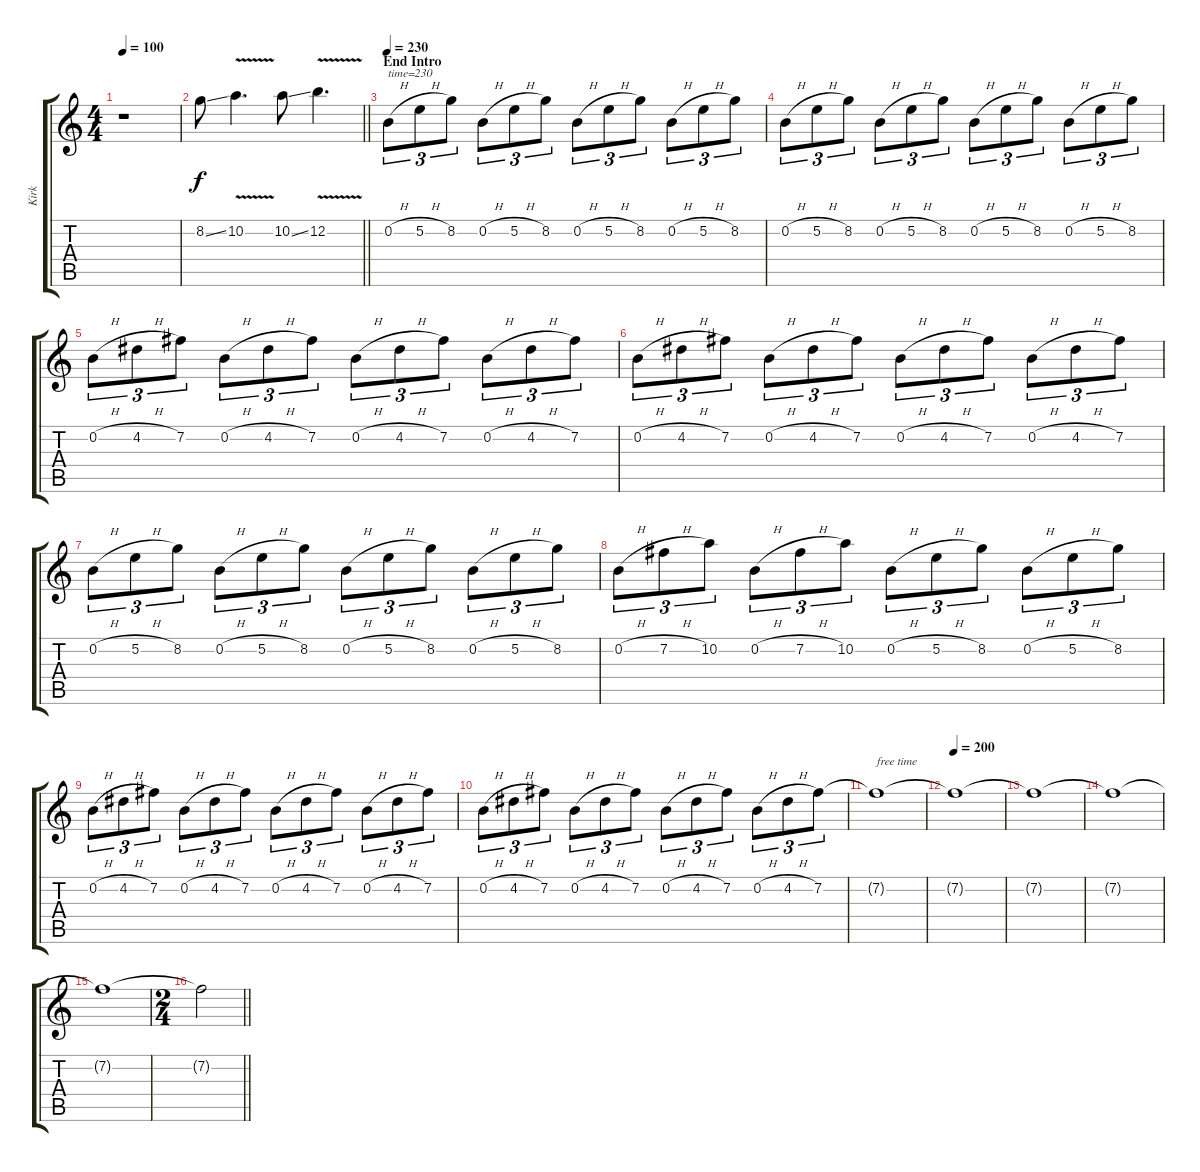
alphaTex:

\track ("Kirk" "Kirk") {instrument distortionguitar}
\staff {score tabs}
\tuning (E4 B3 G3 D3 A2 E2) {hide}
\ts (4 4)
\tempo 100
\clef g2
\ks c
r.1{dy mf} |
\barLineRight lightlight
8.2{ss}.8{dy f} 10.2{v}.4{d} 10.2{ss}.8 12.2{v}.4{d} |
\section ("" "End Intro")
\tempo 230
0.2{h}.8{tu (3 2) txt "time=230"} 5.2{h}.8{tu (3 2)} 8.2.8{tu (3 2)} 0.2{h}.8{tu (3 2)} 5.2{h}.8{tu (3 2)} 8.2.8{tu (3 2)} 0.2{h}.8{tu (3 2)} 5.2{h}.8{tu (3 2)} 8.2.8{tu (3 2)} 0.2{h}.8{tu (3 2)} 5.2{h}.8{tu (3 2)} 8.2.8{tu (3 2)} |
0.2{h}.8{tu (3 2)} 5.2{h}.8{tu (3 2)} 8.2.8{tu (3 2)} 0.2{h}.8{tu (3 2)} 5.2{h}.8{tu (3 2)} 8.2.8{tu (3 2)} 0.2{h}.8{tu (3 2)} 5.2{h}.8{tu (3 2)} 8.2.8{tu (3 2)} 0.2{h}.8{tu (3 2)} 5.2{h}.8{tu (3 2)} 8.2.8{tu (3 2)} |
0.2{h}.8{tu (3 2)} 4.2{h}.8{tu (3 2)} 7.2.8{tu (3 2)} 0.2{h}.8{tu (3 2)} 4.2{h}.8{tu (3 2)} 7.2.8{tu (3 2)} 0.2{h}.8{tu (3 2)} 4.2{h}.8{tu (3 2)} 7.2.8{tu (3 2)} 0.2{h}.8{tu (3 2)} 4.2{h}.8{tu (3 2)} 7.2.8{tu (3 2)} |
0.2{h}.8{tu (3 2)} 4.2{h}.8{tu (3 2)} 7.2.8{tu (3 2)} 0.2{h}.8{tu (3 2)} 4.2{h}.8{tu (3 2)} 7.2.8{tu (3 2)} 0.2{h}.8{tu (3 2)} 4.2{h}.8{tu (3 2)} 7.2.8{tu (3 2)} 0.2{h}.8{tu (3 2)} 4.2{h}.8{tu (3 2)} 7.2.8{tu (3 2)} |
0.2{h}.8{tu (3 2)} 5.2{h}.8{tu (3 2)} 8.2.8{tu (3 2)} 0.2{h}.8{tu (3 2)} 5.2{h}.8{tu (3 2)} 8.2.8{tu (3 2)} 0.2{h}.8{tu (3 2)} 5.2{h}.8{tu (3 2)} 8.2.8{tu (3 2)} 0.2{h}.8{tu (3 2)} 5.2{h}.8{tu (3 2)} 8.2.8{tu (3 2)} |
0.2{h}.8{tu (3 2)} 7.2{h}.8{tu (3 2)} 10.2.8{tu (3 2)} 0.2{h}.8{tu (3 2)} 7.2{h}.8{tu (3 2)} 10.2.8{tu (3 2)} 0.2{h}.8{tu (3 2)} 5.2{h}.8{tu (3 2)} 8.2.8{tu (3 2)} 0.2{h}.8{tu (3 2)} 5.2{h}.8{tu (3 2)} 8.2.8{tu (3 2)} |
0.2{h}.8{tu (3 2)} 4.2{h}.8{tu (3 2)} 7.2.8{tu (3 2)} 0.2{h}.8{tu (3 2)} 4.2{h}.8{tu (3 2)} 7.2.8{tu (3 2)} 0.2{h}.8{tu (3 2)} 4.2{h}.8{tu (3 2)} 7.2.8{tu (3 2)} 0.2{h}.8{tu (3 2)} 4.2{h}.8{tu (3 2)} 7.2.8{tu (3 2)} |
0.2{h}.8{tu (3 2)} 4.2{h}.8{tu (3 2)} 7.2.8{tu (3 2)} 0.2{h}.8{tu (3 2)} 4.2{h}.8{tu (3 2)} 7.2.8{tu (3 2)} 0.2{h}.8{tu (3 2)} 4.2{h}.8{tu (3 2)} 7.2.8{tu (3 2)} 0.2{h}.8{tu (3 2)} 4.2{h}.8{tu (3 2)} 7.2.8{tu (3 2) volume 5} |
7.2{t}.1{txt "free time"} |
\tempo 200
7.2{t}.1 |
7.2{t}.1 |
7.2{t}.1 |
7.2{t}.1 |
\ts (2 4)
\barLineRight lightlight
7.2{t}.2
